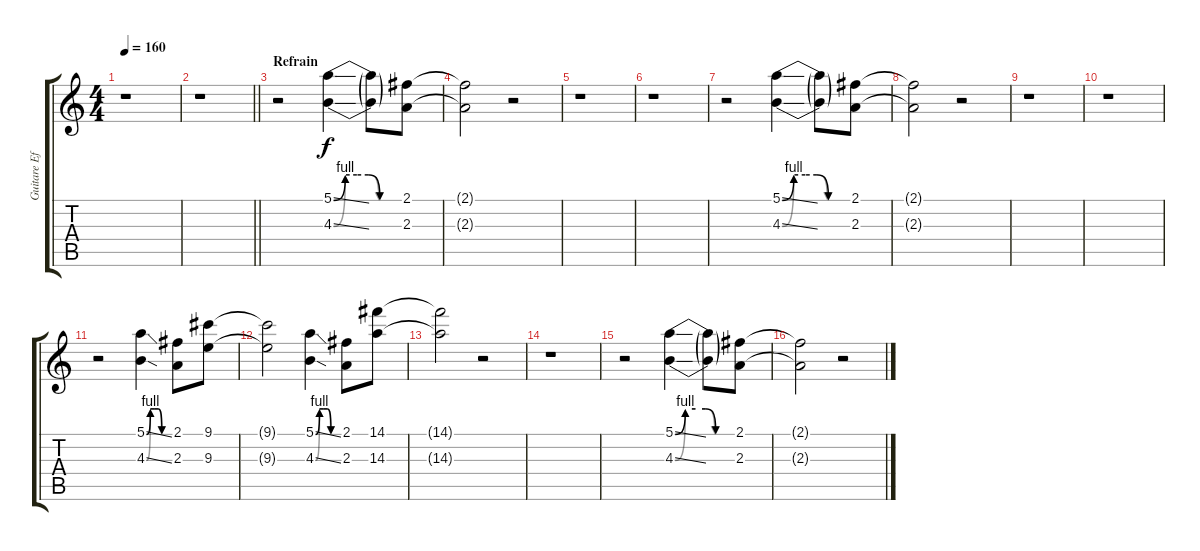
\track ("Guitare Effet" "Guitare Ef") {instrument electricguitarclean}
\staff {score tabs}
\tuning (E4 B3 G3 D3 A2 E2) {hide}
\ts (4 4)
\tempo 160
\clef g2
\ks c
r.1{dy f} |
\barLineRight lightlight
r.1 |
\section ("" "Refrain")
r.2 (5.1{be (custom 0 0 10 4 20 4 30 4 40 0 60 0) ss} 4.3{be (custom 0 0 10 4 20 4 30 4 39 0 60 0) ss}).4 (5.1{t} 4.3{t}).8 (2.1 2.3).8 |
(2.1{t} 2.3{t}).2 r.2 |
r.1 |
r.1 |
r.2 (5.1{be (custom 0 0 10 4 20 4 30 4 40 0 60 0) ss} 4.3{be (custom 0 0 10 4 20 4 30 4 39 0 60 0) ss}).4 (5.1{t} 4.3{t}).8 (2.1 2.3).8 |
(2.1{t} 2.3{t}).2 r.2 |
r.1 |
r.1 |
r.2 (5.1{be (custom 0 0 10 4 20 4 30 4 40 0 60 0) ss} 4.3{be (custom 0 0 10 4 20 4 30 4 39 0 60 0) ss}).4 (2.1 2.3).8 (9.1 9.3).8 |
(9.1{t} 9.3{t}).2 (5.1{be (custom 0 0 10 4 20 4 30 4 40 0 60 0) ss} 4.3{be (custom 0 0 10 4 20 4 30 4 39 0 60 0) ss}).4 (2.1 2.3).8 (14.1 14.3).8 |
(14.1{t} 14.3{t}).2 r.2 |
r.1 |
r.2 (5.1{be (custom 0 0 10 4 20 4 30 4 40 0 60 0) ss} 4.3{be (custom 0 0 10 4 20 4 30 4 39 0 60 0) ss}).4 (5.1{t} 4.3{t}).8 (2.1 2.3).8 |
(2.1{t} 2.3{t}).2 r.2
